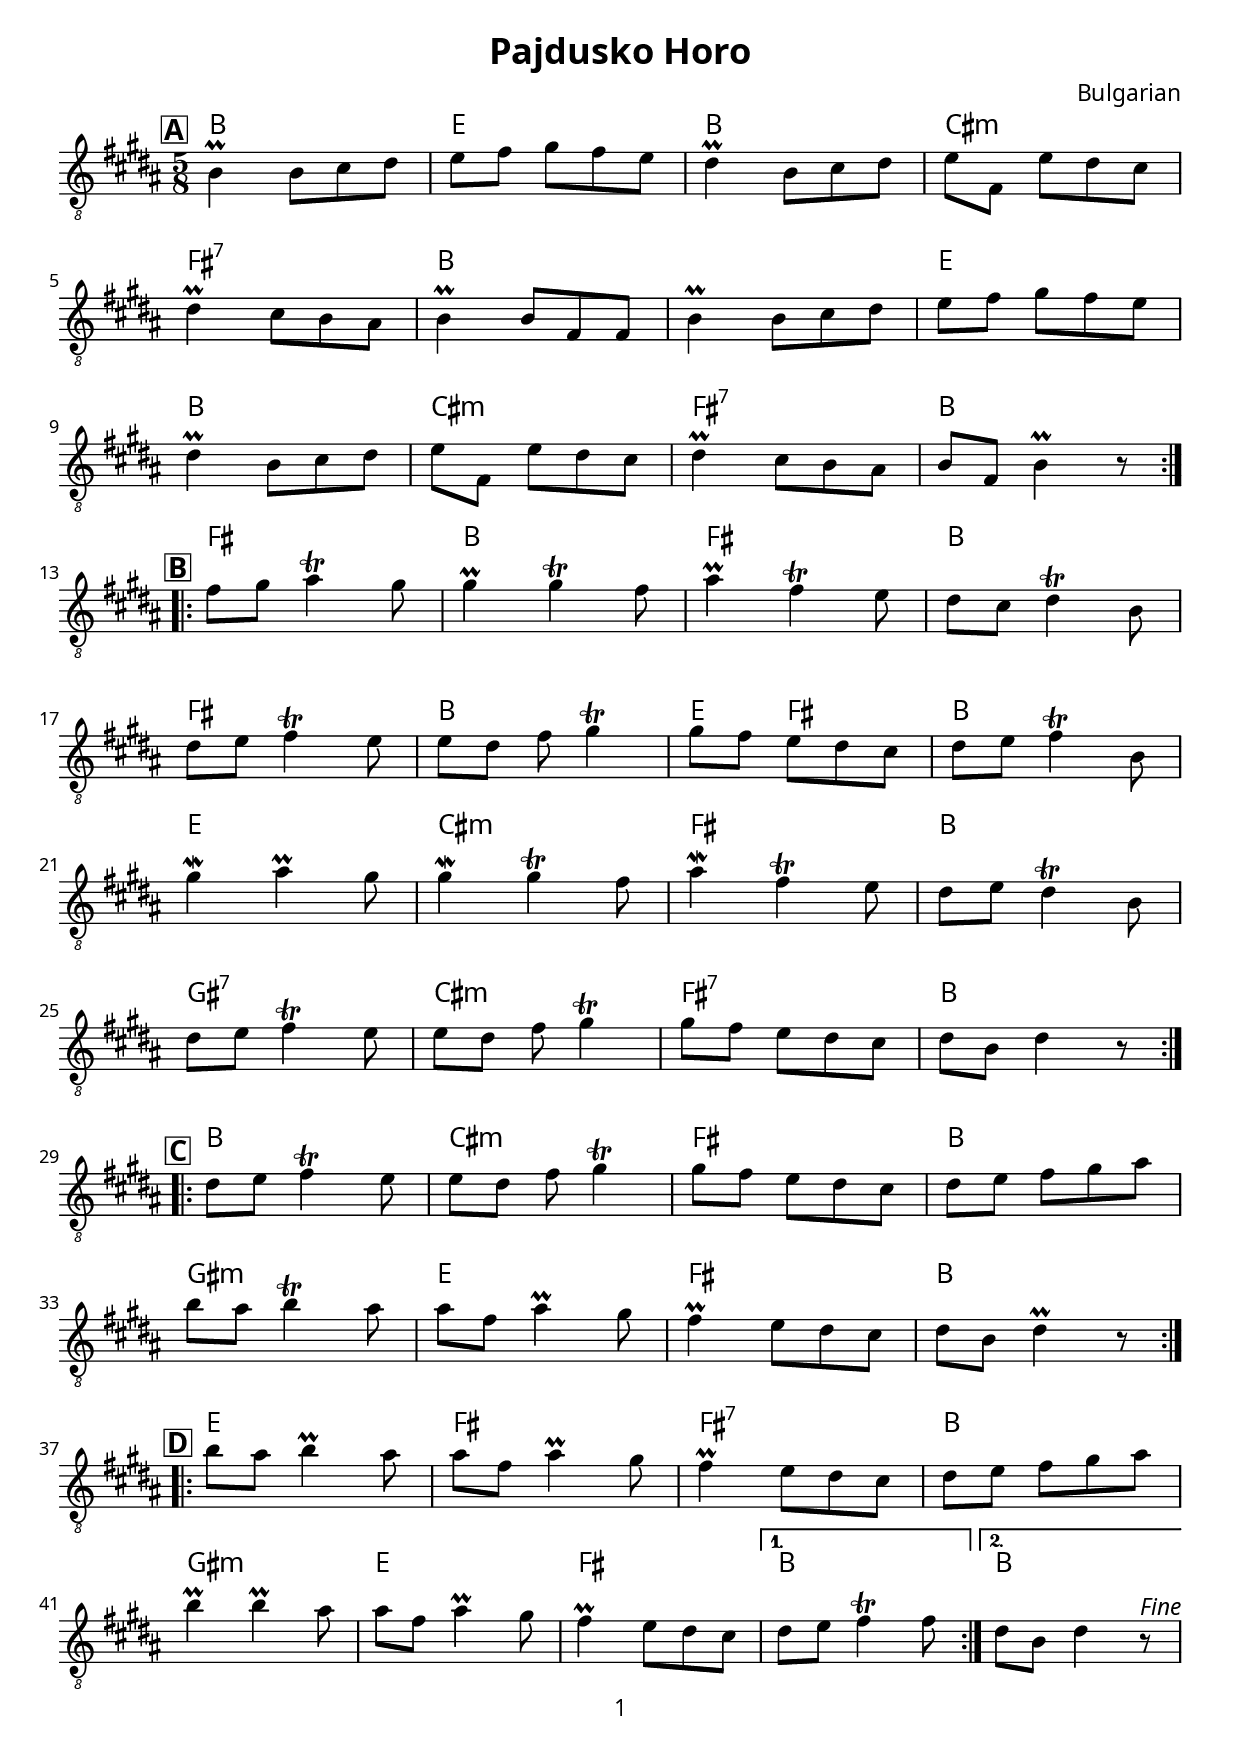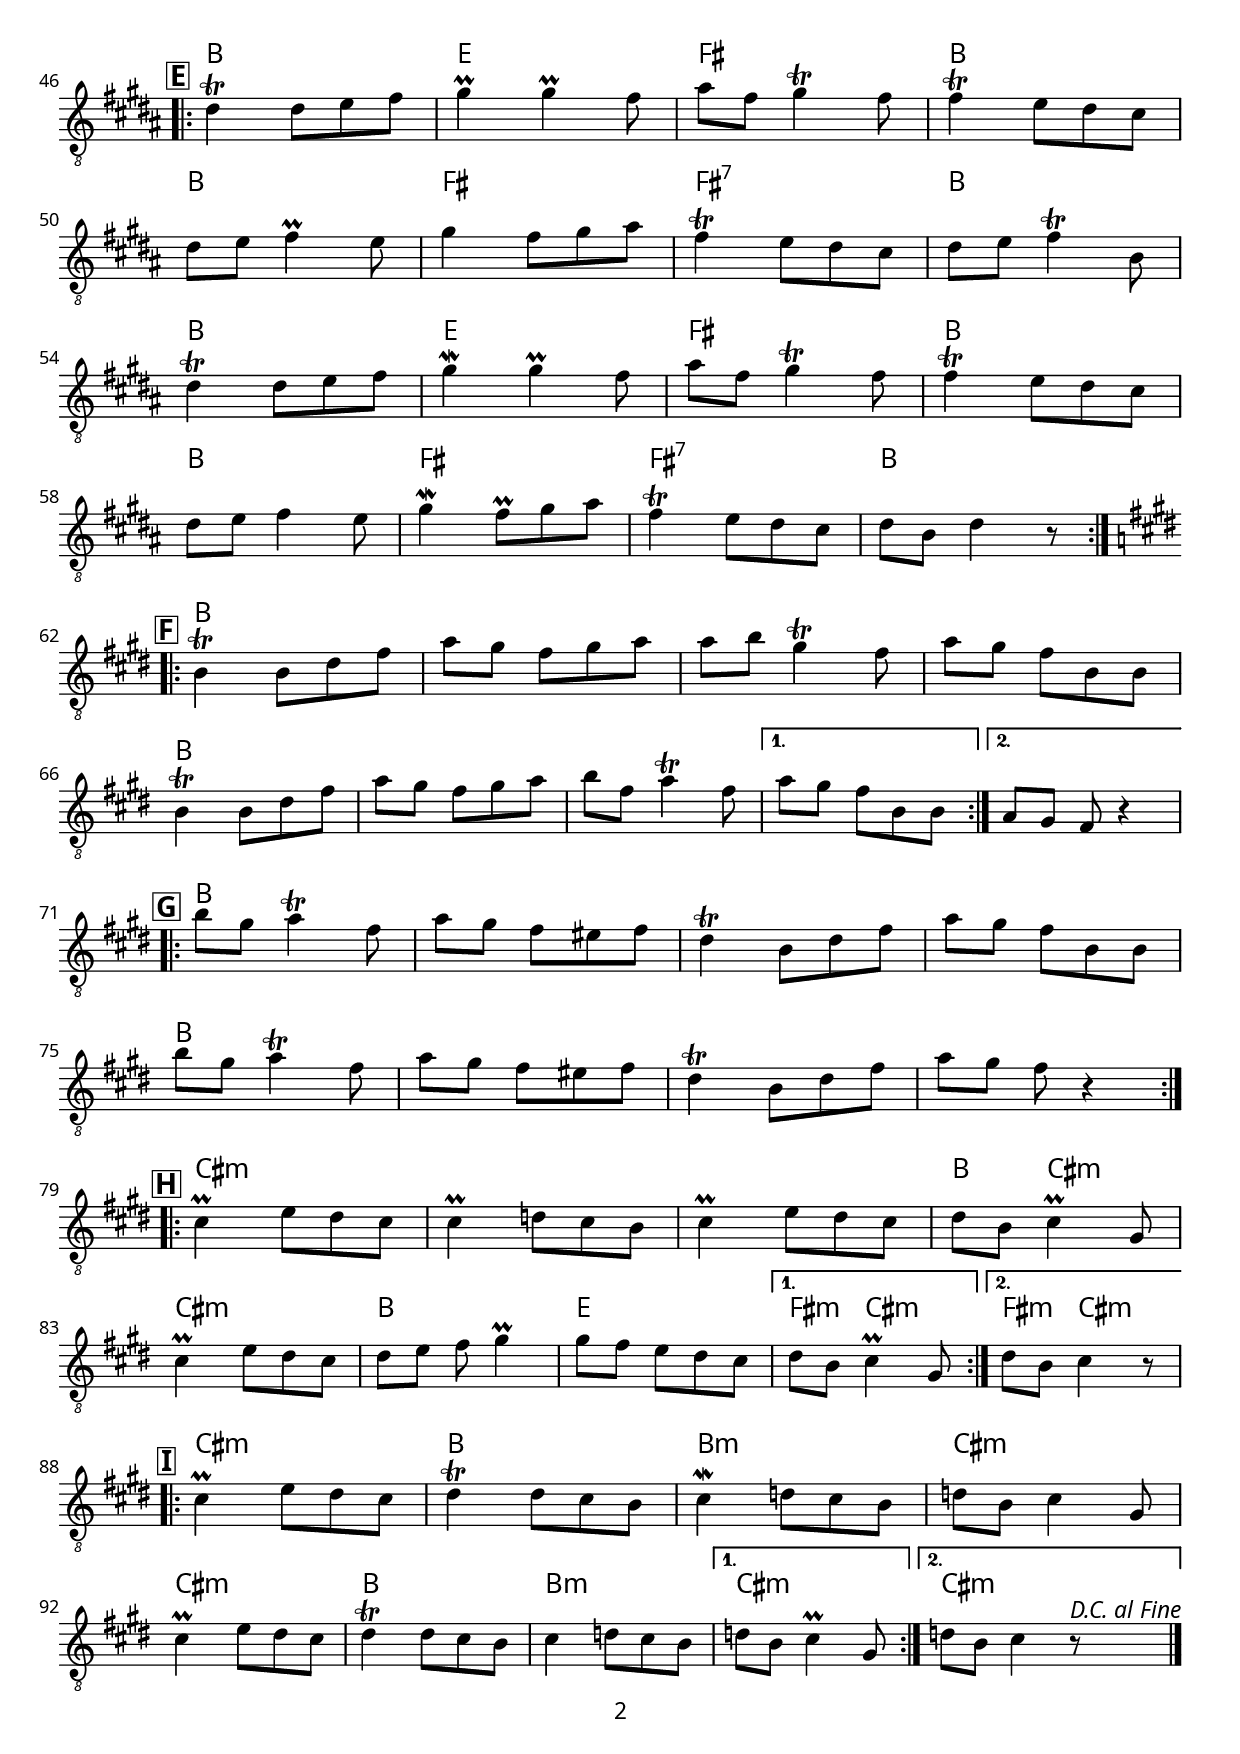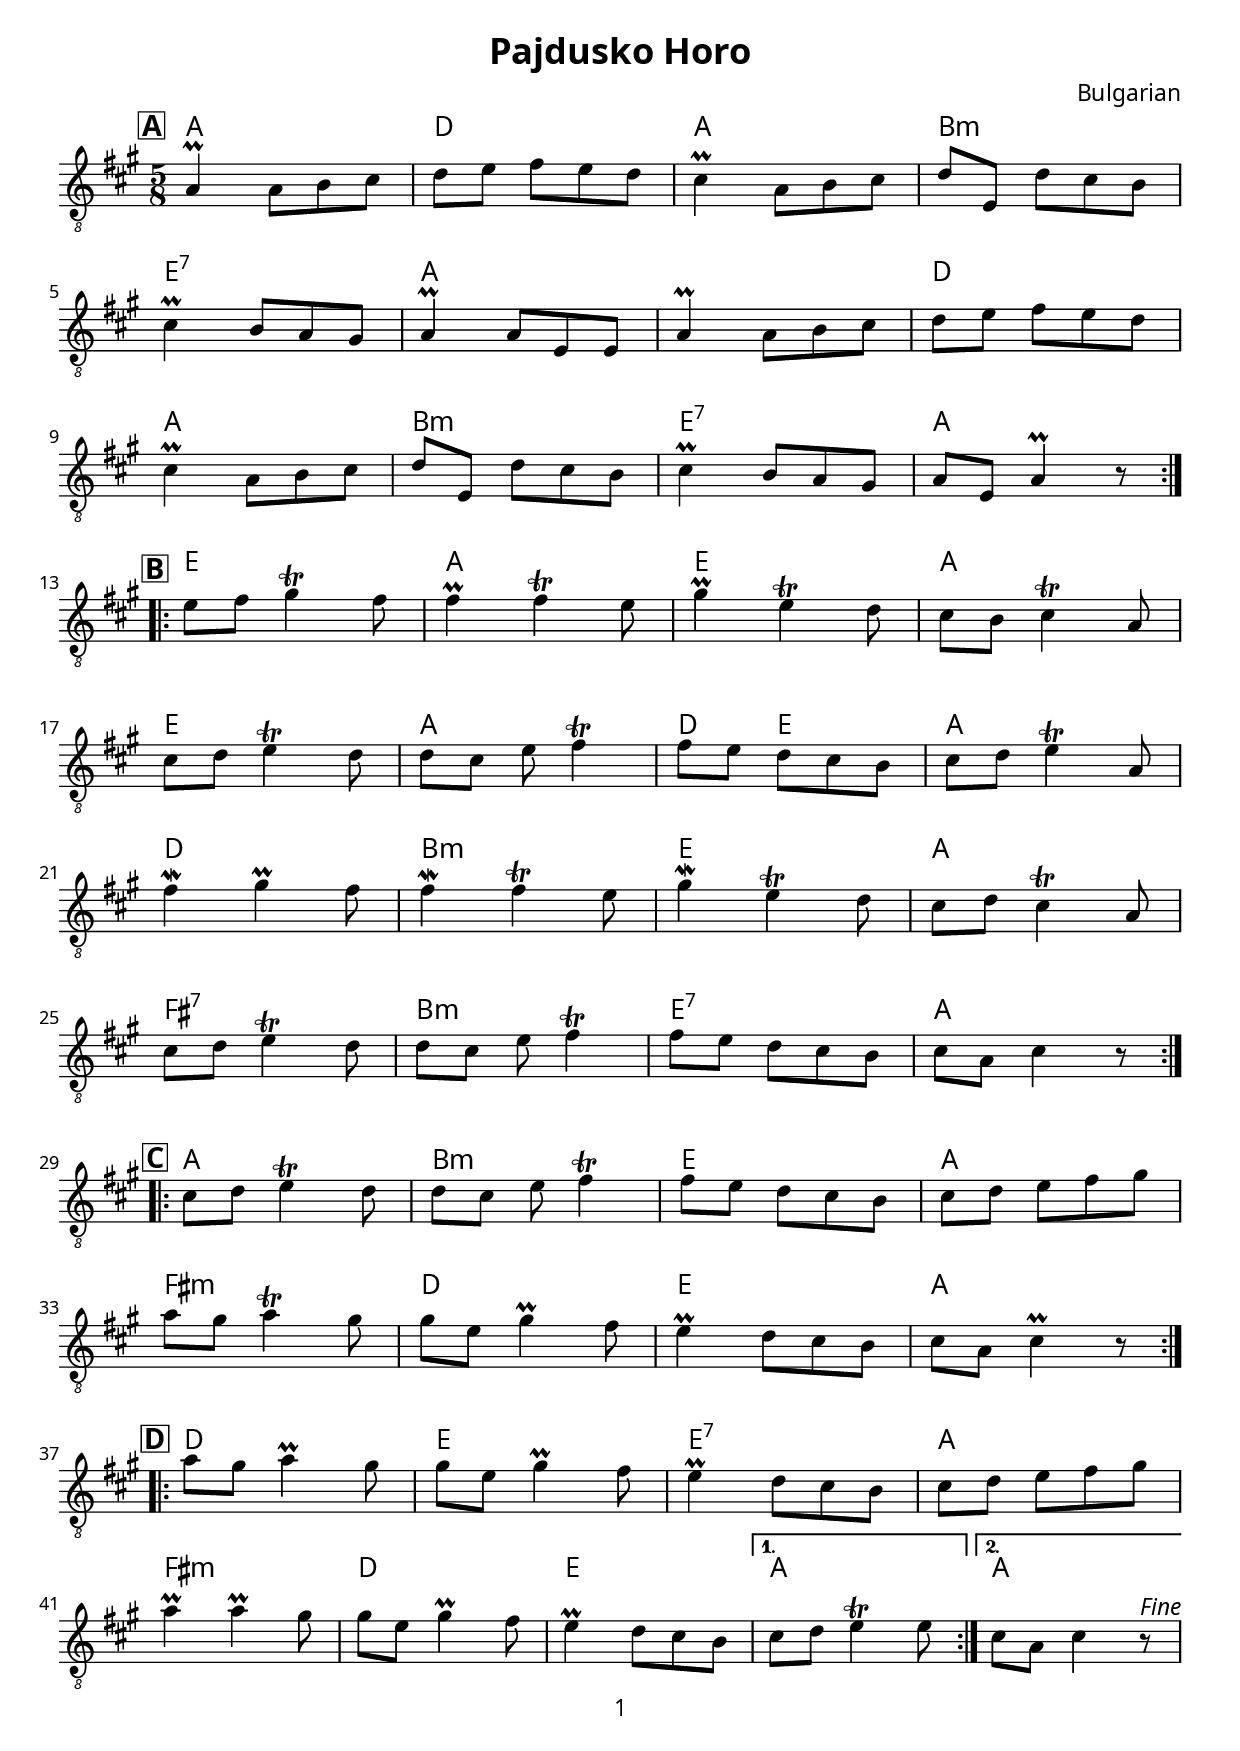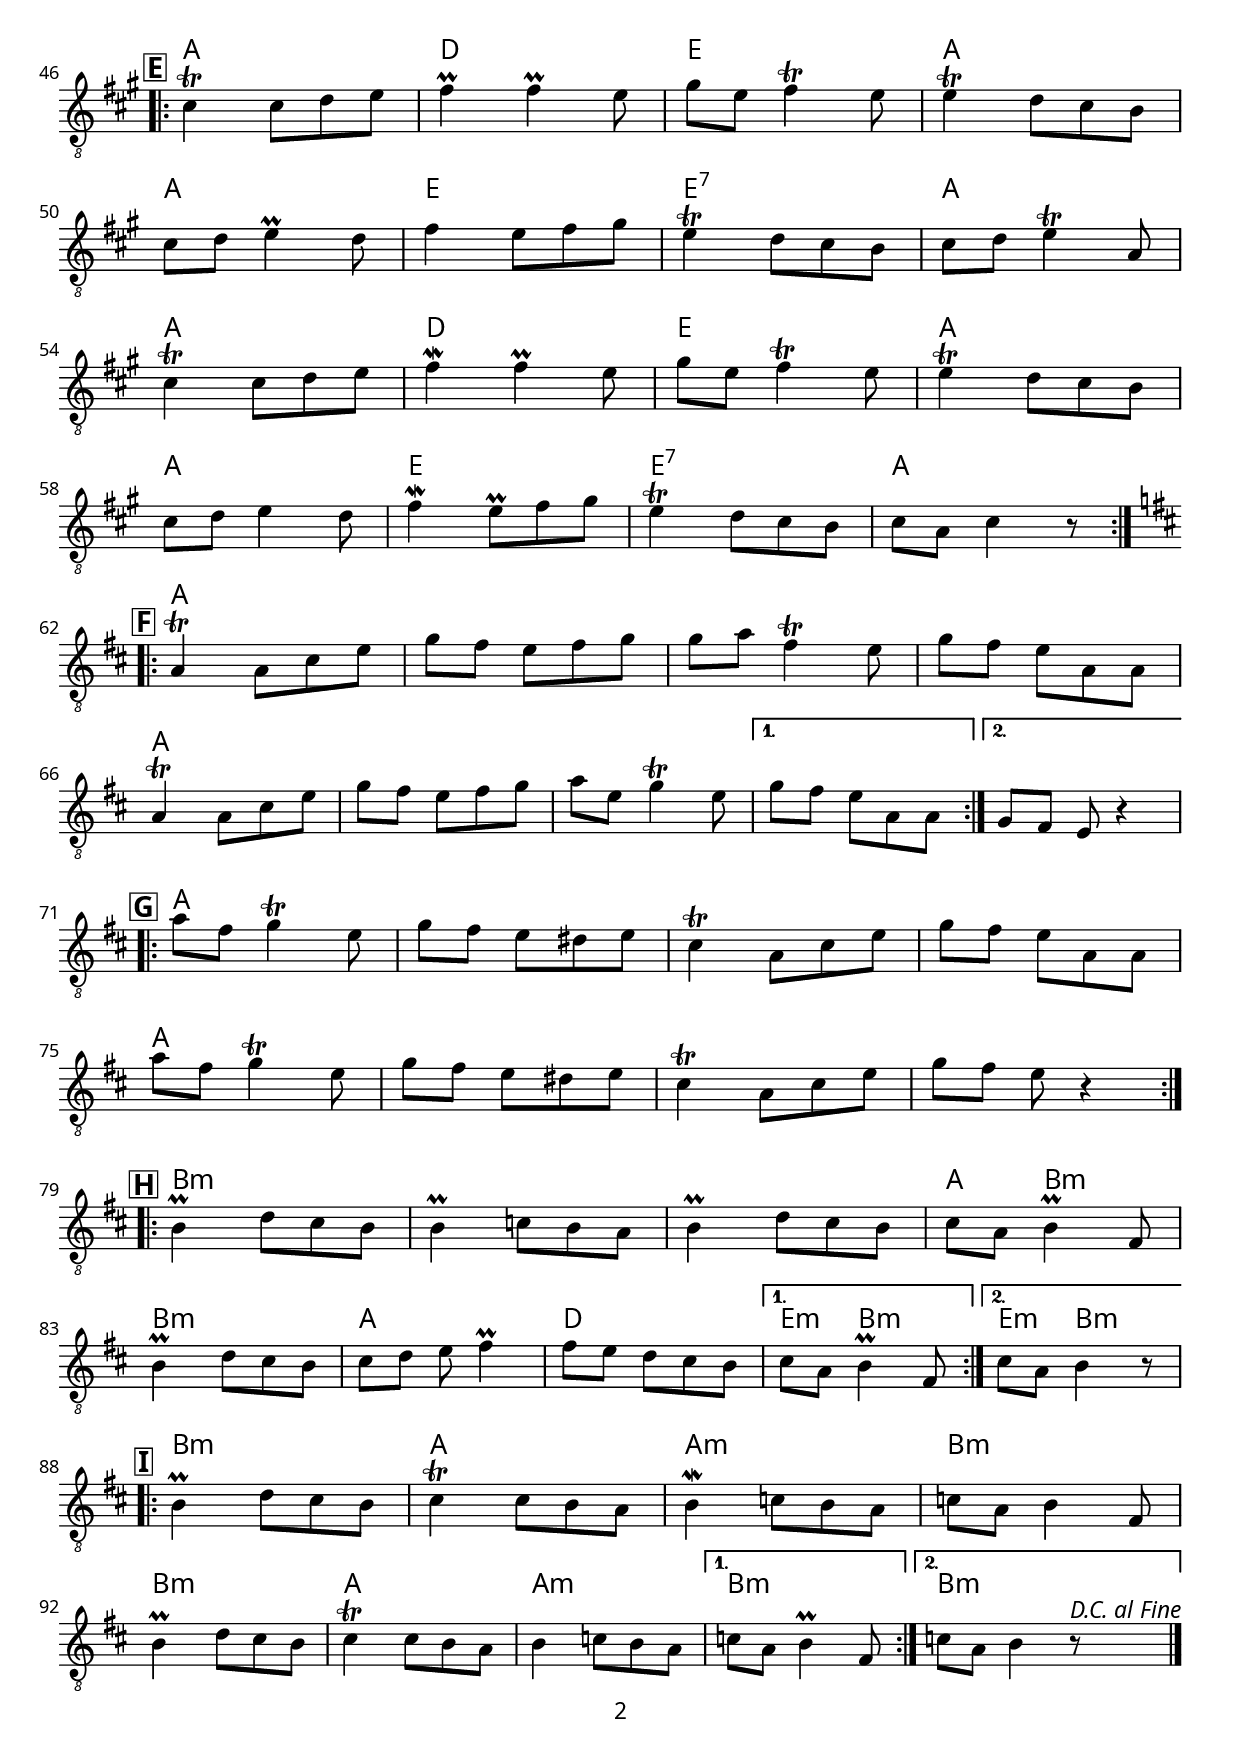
% {{{ PARAMETRI
  myTitle = "Pajdusko Horo"
  mySubTitle = "Bulgarian"
  myKey = \key a \major
  myTime = \time #'(2 3) 5/8 
  myTempo =  #(ly:make-moment 190 4)
% }}}

% INTESTAZIONE {{{
\version "2.18.2"

\header {
  title = \myTitle
  composer = \mySubTitle
}

\paper{
  print-first-page-number = ##t
  oddHeaderMarkup = \markup \null
  evenHeaderMarkup = \markup \null
  oddFooterMarkup = \markup {
    \fill-line {
      \on-the-fly \print-page-number-check-first
      \fromproperty #'page:page-number-string
    }
  }
  evenFooterMarkup = \oddFooterMarkup
  #(set-global-staff-size 10)
  myStaffSize = #20
  fonts = #(make-pango-font-tree
  "FontAwesome"
  "FontAwesome"
  "FontAwesome"
  (/ myStaffSize 20))
}

global = {
  \myKey
  \numericTimeSignature
  \myTime
  \set Score.markFormatter = #format-mark-box-alphabet
}
\layout { indent = #0 }
trip = #(define-music-function (parser location m1 m2 m3) 
  (ly:music? ly:music? ly:music?)
  "Triplets"             
  #{ \tuplet 3/2 { $m1 $m2 $m3 } #})
%}}}

% {{{ PARTE A
  temaA = {
    \repeat volta 2 {
      a4\prall a8 b cis | d e fis e d | cis4\prall a8 b cis | d e, d' cis b | \break
      cis4\prall b8 a gis | a4\prall a8 e e | a4\prall a8 b cis | d e fis e d | \break
      cis4\prall a8 b cis | d e, d' cis b | cis4\prall b8 a gis | a e a4\prall r8 |
    } 
  }

  accordiA = \chordmode{
    \repeat volta 2{
      a1*5/8 | d1*5/8 | a1*5/8 | b1*5/8:m |
      e1*5/8:7 | a1*5/8 | a1*5/8 | d1*5/8 |
      a1*5/8 | b1*5/8:m | e1*5/8:7 | a1*5/8 |
    }
  }
% }}}

% {{{ PARTE B
  temaB = {
    \repeat volta 2 {
      e'8 fis gis4\trill fis8 | fis4\prall  fis\trill e8 | 
      gis4\prall  e\trill d8 | cis8 b cis4\trill a8 | \break
      cis8 d e4\trill d8 | d8 cis e fis4\trill | 
      fis8 e d cis b | cis d e4\trill a,8 | \break
      fis'4\mordent gis\prall  fis8 | fis4\mordent fis\trill e8 | 
      gis4\mordent e\trill d8 | cis8 d cis4\trill a8 | \break
      cis8 d e4\trill d8 | d8 cis e fis4\trill | fis8 e d cis b | cis a cis4 r8 |
    } 
  }

  accordiB = \chordmode{
    \repeat volta 2{
      e1*5/8 | a1*5/8 | e1*5/8 | a1*5/8 |
      e1*5/8 | a1*5/8 | d4 e4. | a1*5/8 |
      d1*5/8 | b1*5/8:m | e1*5/8 | a1*5/8 |
      fis1*5/8:7 | b1*5/8:m | e1*5/8:7 | a1*5/8 |
    }
  }
% }}}

% {{{ PARTE C
  temaC = {
    \repeat volta 2 {
      cis8 d e4\trill d8 | d cis e fis4\trill | fis8 e d cis b | cis d e fis gis | \break
      a gis a4\trill gis8 | gis e gis4\prall fis8 | e4\prall d8 cis b | cis a cis4\prall r8 |
    } 
  }

  accordiC = \chordmode{
    \repeat volta 2{
      a1*5/8 | b1*5/8:m | e1*5/8 | a1*5/8 |
      fis1*5/8:m | d1*5/8 | e1*5/8 | a1*5/8 |
    }
  }
% }}}

% {{{ PARTE D
  temaD = {
    \repeat volta 2 {
      a'8 gis a4\prall gis8 | gis e gis4\prall fis8 | e4\prall d8 cis b | cis d e fis gis | \break
      a4\prall a4\prall gis8 | gis e gis4\prall fis8 | e4\prall d8 cis b |
    } 
    \alternative{
      { cis8 d e4\trill e8 | }
      { cis8 a cis4 r8^\markup{ \italic{Fine}} | }
    }
  }

  accordiD = \chordmode{
    \repeat volta 2{
      d1*5/8 | e1*5/8 | e1*5/8:7 | a1*5/8 |
      fis1*5/8:m | d1*5/8 | e1*5/8 |
    }
    \alternative{
      { a1*5/8 | }
      { 
        \set chordChanges = ##f
        a1*5/8 | 
        \set chordChanges = ##t
      }
    }
  }
% }}}

% {{{ PARTE E
  temaE = {
    \repeat volta 2 {
      cis4\trill cis8 d e | fis4\prall fis\prall e8 | 
      gis e fis4\trill e8 | e4\trill d8 cis b | \break
      cis8 d e4\prall d8 | fis4 e8 fis gis | 
      e4\trill d8 cis b | cis d e4\trill a,8 | \break
      cis4\trill cis8 d e | fis4\mordent fis\prall e8 | 
      gis e fis4\trill e8 | e4\trill d8 cis b | \break
      cis8 d e4 d8 | fis4\mordent e8\prall fis gis | 
      e4\trill d8 cis b | cis a cis4 r8 |
    } 
  }

  accordiE = \chordmode{
    \repeat volta 2{
      a1*5/8 | d1*5/8 | e1*5/8 | a1*5/8 |
      a1*5/8 | e1*5/8 | e1*5/8:7 | a1*5/8 |
      a1*5/8 | d1*5/8 | e1*5/8 | a1*5/8 |
      a1*5/8 | e1*5/8 | e1*5/8:7 | a1*5/8 |
    }
  }
% }}}

% {{{ PARTE F
  temaF = {
    \key d \major
    \repeat volta 2 {
      a4\trill a8 cis e | g fis e fis g | g a fis4\trill e8 | g8 fis8 e a, a | \break
      a4\trill a8 cis e | g fis e fis g | a e g4\trill e8 |
    } 
    \alternative{
      { g8 fis e a, a| }
      { g8 fis e r4| }
    }
  }

  accordiF = \chordmode{
    \repeat volta 2{
      a1*5/8 | a1*5/8 | a1*5/8 | a1*5/8 |
      a1*5/8 | a1*5/8 | a1*5/8 |
    }
    \alternative{
      { a1*5/8 | }
      { a1*5/8 | }
    }
  }
% }}}

% {{{ PARTE G
  temaG = {
    \repeat volta 2 {
      a'8 fis g4\trill e8 | g fis e dis e | cis4\trill a8 cis e | g fis e a, a | \break
      a'8 fis g4\trill e8 | g fis e dis e | cis4\trill a8 cis e | g fis e r4 |
    } 
  }

  accordiG = \chordmode{
    \repeat volta 2{
      a1*5/8 | a1*5/8 | a1*5/8 | a1*5/8 |
      a1*5/8 | a1*5/8 | a1*5/8 | a1*5/8 |
    }
  }
% }}}

% {{{ PARTE H
  temaH = {
    \repeat volta 2 {
      b4\prall d8 cis b | b4\prall c8 b a | b4\prall d8 cis b | cis a b4\prall fis8 | \break
      b4\prall d8 cis b | cis d e fis4\prall | fis8 e d cis b |
    } 
    \alternative{
      { cis a b4\prall fis8 | }
      { cis'8 a b4 r8 | }
    }
  }

  accordiH = \chordmode{
    \repeat volta 2{
      b1*5/8:m | b1*5/8:m | b1*5/8:m | a4 b4.:m |
      b1*5/8:m | a1*5/8 | d1*5/8 |
    }
    \alternative{
      { e4:m b4.:m |}
      { e4:m b4.:m |}
    }
  }
% }}}

% {{{ PARTE I
  temaI = {
    \repeat volta 2 {
      b4\prall d8 cis b | cis4\trill cis8 b a | b4\mordent c8 b a | c a b4 fis8 | \break
      b4\prall d8 cis b | cis4\trill cis8 b a | b4 c8 b a |
    } 
    \alternative{
      { c8 a b4\prall fis8 | }
      { c'8 a b4 r8^\markup{ \italic{D.C. al Fine}} | }
    }
  }

  accordiI = \chordmode{
    \repeat volta 2{
      b1*5/8:m | a1*5/8 | a1*5/8:m | b1*5/8:m |
      b1*5/8:m | a1*5/8 | a1*5/8:m |
    }
    \alternative{
      { b1*5/8:m |}
      { b1*5/8:m |}
    }
  }
% }}}

% SCORE {{{
tema = \relative c' {
  \mark \default
  \temaA \break
  \mark \default
  \temaB \break
  \mark \default
  \temaC \break
  \mark \default
  \temaD \pageBreak
  \mark \default
  \temaE \break
  \mark \default
  \temaF \break
  \mark \default
  \temaG \break
  \mark \default
  \temaH \break
  \mark \default
  \temaI \break
  \bar "|."
}

chordsPart ={
  \new ChordNames {
    \set chordChanges = ##t
    \accordiA
    \accordiB
    \accordiC
    \accordiD
    \accordiE
    \accordiF
    \accordiG
    \accordiH
    \accordiI
  }
}

temaPart = \new Staff \with {
  instrumentName = ""
  midiInstrument = "piano"
} { \clef "treble_8" \global \tema }

scoreContent = << 
  \chordsPart
  \temaPart
>>
%}}}

% {{{ BOOKS
  \book{
    \bookOutputSuffix "C"
    \score {
      \scoreContent
      \layout {}
      \midi { \context { \Score tempoWholesPerMinute = #(ly:make-moment 190 4) } }
    }
  }

  \book{
    \bookOutputSuffix "Bb"
    \score { \transpose c d {\scoreContent} }
  }
% }}}
